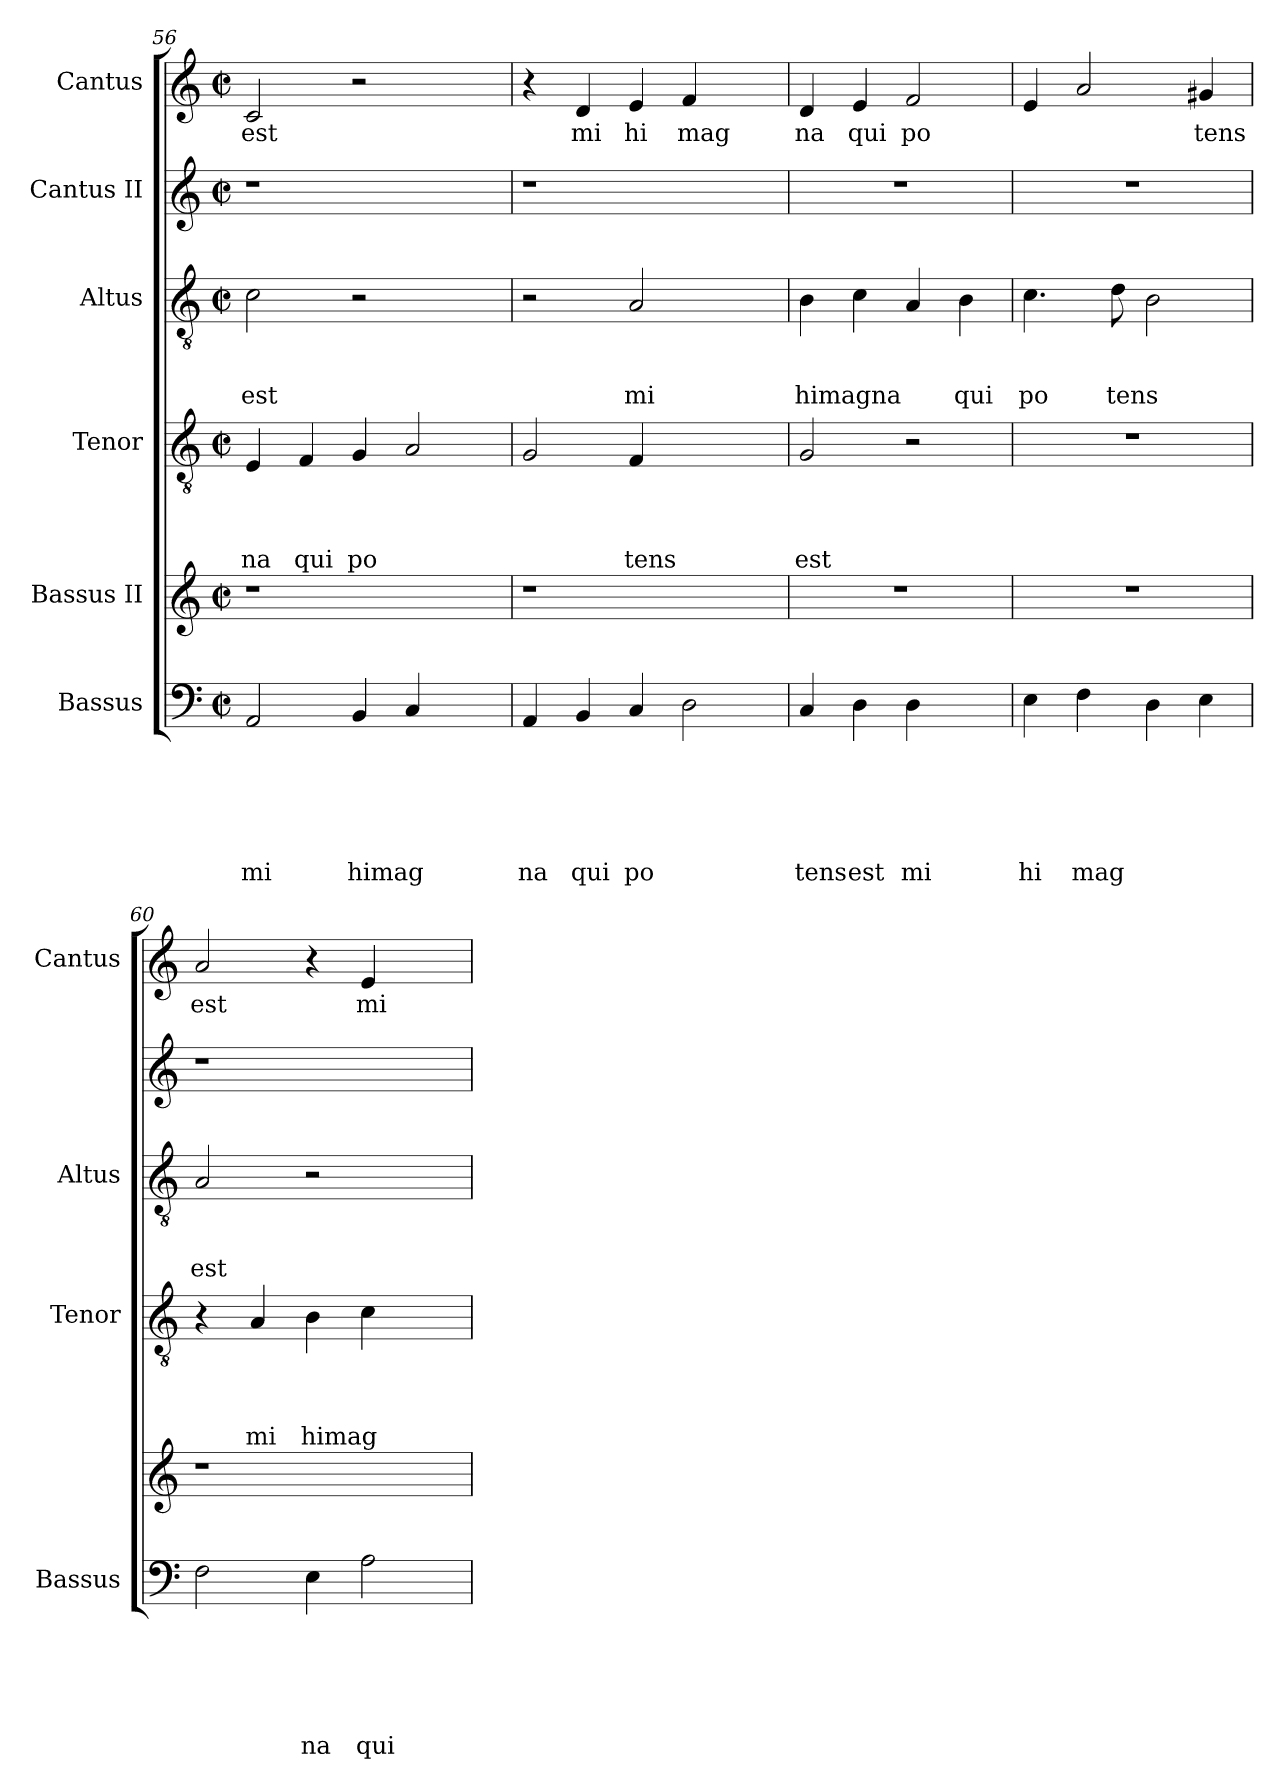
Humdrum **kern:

**kern	**text	**text	**text	**text	**text	**text	**kern	**kern	**text	**text	**text	**text	**kern	**text	**text	**text	**kern	**kern	**text
*part6	*part6	*part6	*part6	*part6	*part6	*part6	*part5	*part4	*part4	*part4	*part4	*part4	*part3	*part3	*part3	*part3	*part2	*part1	*part1
*staff6	*staff6	*staff6	*staff6	*staff6	*staff6	*staff6	*staff5	*staff4	*staff4	*staff4	*staff4	*staff4	*staff3	*staff3	*staff3	*staff3	*staff2	*staff1	*staff1
*I"Bassus	*	*	*	*	*	*	*I"Bassus II	*I"Tenor	*	*	*	*	*I"Altus	*	*	*	*I"Cantus II	*I"Cantus	*
*I'Bassus	*	*	*	*	*	*	*	*I'Tenor	*	*	*	*	*I'Altus	*	*	*	*	*I'Cantus	*
*clefF4	*	*	*	*	*	*	*clefG2	*clefGv2	*	*	*	*	*clefGv2	*	*	*	*clefG2	*clefG2	*
*k[]	*	*	*	*	*	*	*k[]	*k[]	*	*	*	*	*k[]	*	*	*	*k[]	*k[]	*
*C:	*	*	*	*	*	*	*C:	*C:	*	*	*	*	*C:	*	*	*	*C:	*C:	*
*M2/2	*	*	*	*	*	*	*M2/2	*M2/2	*	*	*	*	*M2/2	*	*	*	*M2/2	*M2/2	*
*met(c|)	*	*	*	*	*	*	*met(c|)	*met(c|)	*	*	*	*	*met(c|)	*	*	*	*met(c|)	*met(c|)	*
=56	=56	=56	=56	=56	=56	=56	=56	=56	=56	=56	=56	=56	=56	=56	=56	=56	=56	=56	=56
!	!	!	!	!	!	!LO:LY:b	!	!	!	!	!	!LO:LY:b	!	!	!	!LO:LY:b	!	!	!LO:LY:b
2AA/	.	.	.	.	.	mi	1r	4E/	.	.	.	na	2c\	.	.	est	1r	2c/	-est
!	!	!	!	!	!	!	!	!	!	!	!	!LO:LY:b	!	!	!	!	!	!	!
.	.	.	.	.	.	.	.	4F/	.	.	.	qui	.	.	.	.	.	.	.
!	!	!	!	!	!	!LO:LY:b	!	!	!	!	!	!LO:LY:b	!	!	!	!	!	!	!
4BB/	.	.	.	.	.	himag	.	4G/	.	.	.	po	2r	.	.	.	.	2r	.
4C/	.	.	.	.	.	.	.	2A/	.	.	.	.	.	.	.	.	.	.	.
4ryy	.	.	.	.	.	.	4ryy	.	.	.	.	.	4ryy	.	.	.	4ryy	4ryy	.
=57	=57	=57	=57	=57	=57	=57	=57	=57	=57	=57	=57	=57	=57	=57	=57	=57	=57	=57	=57
!	!	!	!	!	!	!LO:LY:b	!	!	!	!	!	!	!	!	!	!	!	!	!
4AA/	.	.	.	.	.	na	1r	2G/	.	.	.	.	2r	.	.	.	1r	4r	.
!	!	!	!	!	!	!LO:LY:b	!	!	!	!	!	!	!	!	!	!	!	!	!LO:LY:b
4BB/	.	.	.	.	.	qui	.	.	.	.	.	.	.	.	.	.	.	4d/	mi
!	!	!	!	!	!	!LO:LY:b	!	!	!	!	!	!LO:LY:b	!	!	!	!LO:LY:b	!	!	!LO:LY:b
4C/	.	.	.	.	.	po	.	4F/	.	.	.	tens	2A/	.	.	mi	.	4e/	hi
!	!	!	!	!	!	!	!	!	!	!	!	!	!	!	!	!	!	!	!LO:LY:b
2D\	.	.	.	.	.	.	.	2ryy	.	.	.	.	.	.	.	.	.	4f/	mag
.	.	.	.	.	.	.	4ryy	.	.	.	.	.	4ryy	.	.	.	4ryy	4ryy	.
=58	=58	=58	=58	=58	=58	=58	=58	=58	=58	=58	=58	=58	=58	=58	=58	=58	=58	=58	=58
!	!	!	!	!	!	!LO:LY:b	!	!	!	!	!	!LO:LY:b	!	!	!	!LO:LY:b	!	!	!LO:LY:b
4C/	.	.	.	.	.	tens	1r	2G/	.	.	.	est	4B\	.	.	himagna	1r	4d/	na
!	!	!	!	!	!	!LO:LY:b	!	!	!	!	!	!	!	!	!	!	!	!	!LO:LY:b
4D\	.	.	.	.	.	est	.	.	.	.	.	.	4c\	.	.	.	.	4e/	qui
!	!	!	!	!	!	!LO:LY:b	!	!	!	!	!	!	!	!	!	!	!	!	!LO:LY:b
4D\	.	.	.	.	.	mi	.	2r	.	.	.	.	4A/	.	.	.	.	2f/	po
!	!	!	!	!	!	!	!	!	!	!	!	!	!	!	!	!LO:LY:b	!	!	!
4ryy	.	.	.	.	.	.	.	.	.	.	.	.	4B\	.	.	qui	.	.	.
=59	=59	=59	=59	=59	=59	=59	=59	=59	=59	=59	=59	=59	=59	=59	=59	=59	=59	=59	=59
!	!	!	!	!	!	!LO:LY:b	!	!	!	!	!	!	!	!	!	!LO:LY:b	!	!	!
4E\	.	.	.	.	.	hi	1r	1r	.	.	.	.	4.c\	.	.	po	1r	4e/	.
!	!	!	!	!	!	!LO:LY:b	!	!	!	!	!	!	!	!	!	!	!	!	!
4F\	.	.	.	.	.	mag	.	.	.	.	.	.	.	.	.	.	.	2a/	.
!	!	!	!	!	!	!	!	!	!	!	!	!	!	!	!	!LO:LY:b	!	!	!
.	.	.	.	.	.	.	.	.	.	.	.	.	8d\	.	.	tens	.	.	.
4D\	.	.	.	.	.	.	.	.	.	.	.	.	2B\	.	.	.	.	.	.
!	!	!	!	!	!	!	!	!	!	!	!	!	!	!	!	!	!	!	!LO:LY:b
4E\	.	.	.	.	.	.	.	.	.	.	.	.	.	.	.	.	.	4g#/	tens
!!LO:LB:g=z
=60	=60	=60	=60	=60	=60	=60	=60	=60	=60	=60	=60	=60	=60	=60	=60	=60	=60	=60	=60
!	!	!	!	!	!	!	!	!	!	!	!	!	!	!	!	!LO:LY:b	!	!	!LO:LY:b
2F\	.	.	.	.	.	.	1r	4r	.	.	.	.	2A/	.	.	est	1r	2a/	est
!	!	!	!	!	!	!	!	!	!	!	!	!LO:LY:b	!	!	!	!	!	!	!
.	.	.	.	.	.	.	.	4A/	.	.	.	mi	.	.	.	.	.	.	.
!	!	!	!	!	!	!LO:LY:b	!	!	!	!	!	!LO:LY:b	!	!	!	!	!	!	!
4E\	.	.	.	.	.	na	.	4B\	.	.	.	himag	2r	.	.	.	.	4r	.
!	!	!	!	!	!	!LO:LY:b	!	!	!	!	!	!	!	!	!	!	!	!	!LO:LY:b
2A\	.	.	.	.	.	qui	.	4c\	.	.	.	.	.	.	.	.	.	4e/	mi
.	.	.	.	.	.	.	4ryy	4ryy	.	.	.	.	4ryy	.	.	.	4ryy	4ryy	.
=	=	=	=	=	=	=	=	=	=	=	=	=	=	=	=	=	=	=	=
*-	*-	*-	*-	*-	*-	*-	*-	*-	*-	*-	*-	*-	*-	*-	*-	*-	*-	*-	*-
